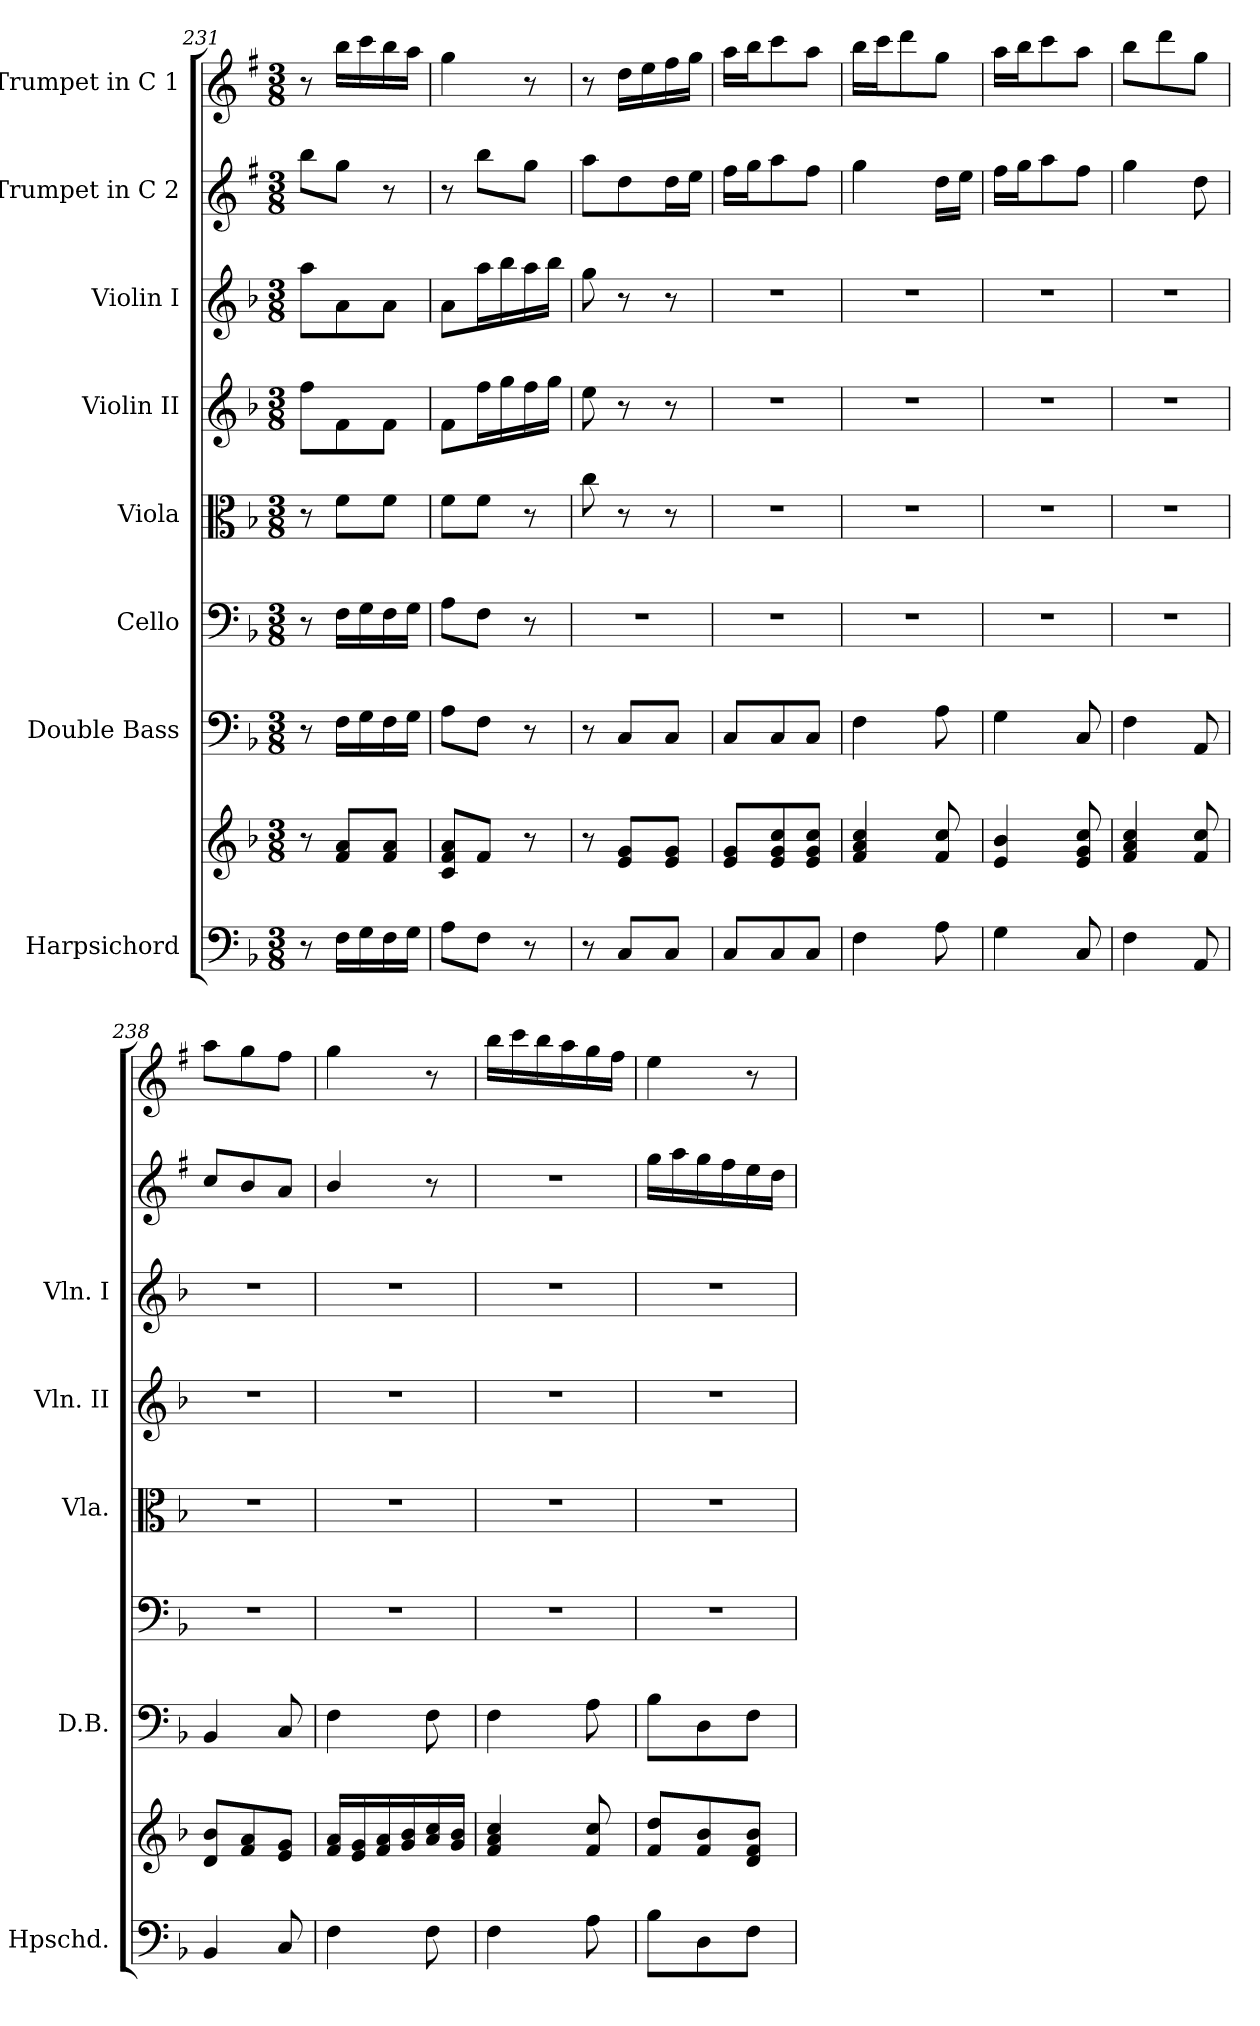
**kern	**kern	**kern	**kern	**kern	**kern	**kern	**kern	**kern
*part8	*part8	*part7	*part6	*part5	*part4	*part3	*part2	*part1
*staff9	*staff8	*staff7	*staff6	*staff5	*staff4	*staff3	*staff2	*staff1
*I"Harpsichord	*	*I"Double Bass	*I"Cello	*I"Viola	*I"Violin II	*I"Violin I	*I"Trumpet in C 2	*I"Trumpet in C 1
*I'Hpschd.	*	*I'D.B.	*	*I'Vla.	*I'Vln. II	*I'Vln. I	*	*
*clefF4	*clefG2	*clefF4	*clefF4	*clefC3	*clefG2	*clefG2	*clefG2	*clefG2
*	*	*ITrd7c12	*	*	*	*	*ITrd1c2	*ITrd1c2
*k[b-]	*k[b-]	*k[b-]	*k[b-]	*k[b-]	*k[b-]	*k[b-]	*k[b-]	*k[b-]
*F:	*F:	*F:	*F:	*F:	*F:	*F:	*F:	*F:
*M3/8	*M3/8	*M3/8	*M3/8	*M3/8	*M3/8	*M3/8	*M3/8	*M3/8
=231	=231	=231	=231	=231	=231	=231	=231	=231
8r	8r	8r	8r	8r	8ff\L	8aa\L	8aa\L	8r
16F\LL	8f/ 8a/L	16FF\LL	16F\LL	8f\L	8f\	8a\	8ff\J	16aa\LL
16G\	.	16GG\	16G\	.	.	.	.	16bb-\
16F\	8f/ 8a/J	16FF\	16F\	8f\J	8f\J	8a\J	8r	16aa\
16G\JJ	.	16GG\JJ	16G\JJ	.	.	.	.	16gg\JJ
=232	=232	=232	=232	=232	=232	=232	=232	=232
8A\L	8c/ 8f/ 8a/L	8AA\L	8A\L	8f\L	8f\L	8a\L	8r	4ff\
8F\J	8f/J	8FF\J	8F\J	8f\J	16ff\L	16aa\L	8aa\L	.
.	.	.	.	.	16gg\	16bb-\	.	.
8r	8r	8r	8r	8r	16ff\	16aa\	8ff\J	8r
.	.	.	.	.	16gg\JJ	16bb-\JJ	.	.
!!LO:PB:g=z
=233	=233	=233	=233	=233	=233	=233	=233	=233
8r	8r	8r	4.r	8cc\	8ee\	8gg\	8gg\L	8r
8C/L	8e/ 8g/L	8CC/L	.	8r	8r	8r	8cc\	16cc\LL
.	.	.	.	.	.	.	.	16dd\
8C/J	8e/ 8g/J	8CC/J	.	8r	8r	8r	16cc\L	16ee\
.	.	.	.	.	.	.	16dd\JJ	16ff\JJ
=234	=234	=234	=234	=234	=234	=234	=234	=234
8C/L	8e/ 8g/L	8CC/L	4.r	4.r	4.r	4.r	16ee\LL	16gg\LL
.	.	.	.	.	.	.	16ff\J	16aa\J
8C/	8e/ 8g/ 8cc/	8CC/	.	.	.	.	8gg\	8bb-\
8C/J	8e/ 8g/ 8cc/J	8CC/J	.	.	.	.	8ee\J	8gg\J
!!LO:PB:g=z
=235	=235	=235	=235	=235	=235	=235	=235	=235
4F\	4f/ 4a/ 4cc/	4FF\	4.r	4.r	4.r	4.r	4ff\	16aa\LL
.	.	.	.	.	.	.	.	16bb-\J
.	.	.	.	.	.	.	.	8ccc\
8A\	8f/ 8cc/	8AA\	.	.	.	.	16cc\LL	8ff\J
.	.	.	.	.	.	.	16dd\JJ	.
=236	=236	=236	=236	=236	=236	=236	=236	=236
4G\	4e/ 4b-/	4GG\	4.r	4.r	4.r	4.r	16ee\LL	16gg\LL
.	.	.	.	.	.	.	16ff\J	16aa\J
.	.	.	.	.	.	.	8gg\	8bb-\
8C/	8e/ 8g/ 8cc/	8CC/	.	.	.	.	8ee\J	8gg\J
=237	=237	=237	=237	=237	=237	=237	=237	=237
4F\	4f/ 4a/ 4cc/	4FF\	4.r	4.r	4.r	4.r	4ff\	8aa\L
.	.	.	.	.	.	.	.	8ccc\
8AA/	8f/ 8cc/	8AAA/	.	.	.	.	8cc\	8ff\J
=238	=238	=238	=238	=238	=238	=238	=238	=238
4BB-/	8d/ 8b-/L	4BBB-/	4.r	4.r	4.r	4.r	8b-/L	8gg\L
.	8f/ 8a/	.	.	.	.	.	8a/	8ff\
8C/	8e/ 8g/J	8CC/	.	.	.	.	8g/J	8ee\J
=239	=239	=239	=239	=239	=239	=239	=239	=239
4F\	16f/ 16a/LL	4FF\	4.r	4.r	4.r	4.r	4a/	4ff\
.	16e/ 16g/	.	.	.	.	.	.	.
.	16f/ 16a/	.	.	.	.	.	.	.
.	16g/ 16b-/	.	.	.	.	.	.	.
8F\	16a/ 16cc/	8FF\	.	.	.	.	8r	8r
.	16g/ 16b-/JJ	.	.	.	.	.	.	.
=240	=240	=240	=240	=240	=240	=240	=240	=240
4F\	4f/ 4a/ 4cc/	4FF\	4.r	4.r	4.r	4.r	4.r	16aa\LL
.	.	.	.	.	.	.	.	16bb-\
.	.	.	.	.	.	.	.	16aa\
.	.	.	.	.	.	.	.	16gg\
8A\	8f/ 8cc/	8AA\	.	.	.	.	.	16ff\
.	.	.	.	.	.	.	.	16ee\JJ
!!LO:PB:g=z
=241	=241	=241	=241	=241	=241	=241	=241	=241
8B-\L	8f/ 8dd/L	8BB-\L	4.r	4.r	4.r	4.r	16ff\LL	4dd\
.	.	.	.	.	.	.	16gg\	.
8D\	8f/ 8b-/	8DD\	.	.	.	.	16ff\	.
.	.	.	.	.	.	.	16ee\	.
8F\J	8d/ 8f/ 8b-/J	8FF\J	.	.	.	.	16dd\	8r
.	.	.	.	.	.	.	16cc\JJ	.
=	=	=	=	=	=	=	=	=
*-	*-	*-	*-	*-	*-	*-	*-	*-
